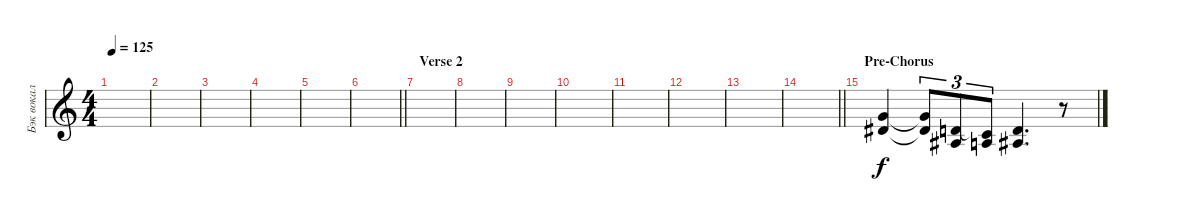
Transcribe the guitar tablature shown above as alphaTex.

\track ("Бэк вокал" "Бэк вокал") {instrument oboe}
\staff {score}
\tuning (E4 B3 G3 D3 A2 E2) {hide}
\ts (4 4)
\tempo 125
\clef g2
\ks c
|
|
|
|
|
\barLineRight lightlight
|
\section ("" "Verse 2")
|
|
|
|
|
|
|
\barLineRight lightlight
|
\section ("" "Pre-Chorus")
(8.2 8.3).4 (8.2{t} 8.3{t}).8{tu (3 2)} (3.2{h} 3.3).8{tu (3 2)} (1.2 2.3).8{tu (3 2)} (3.2 3.3).4{d} r.8
